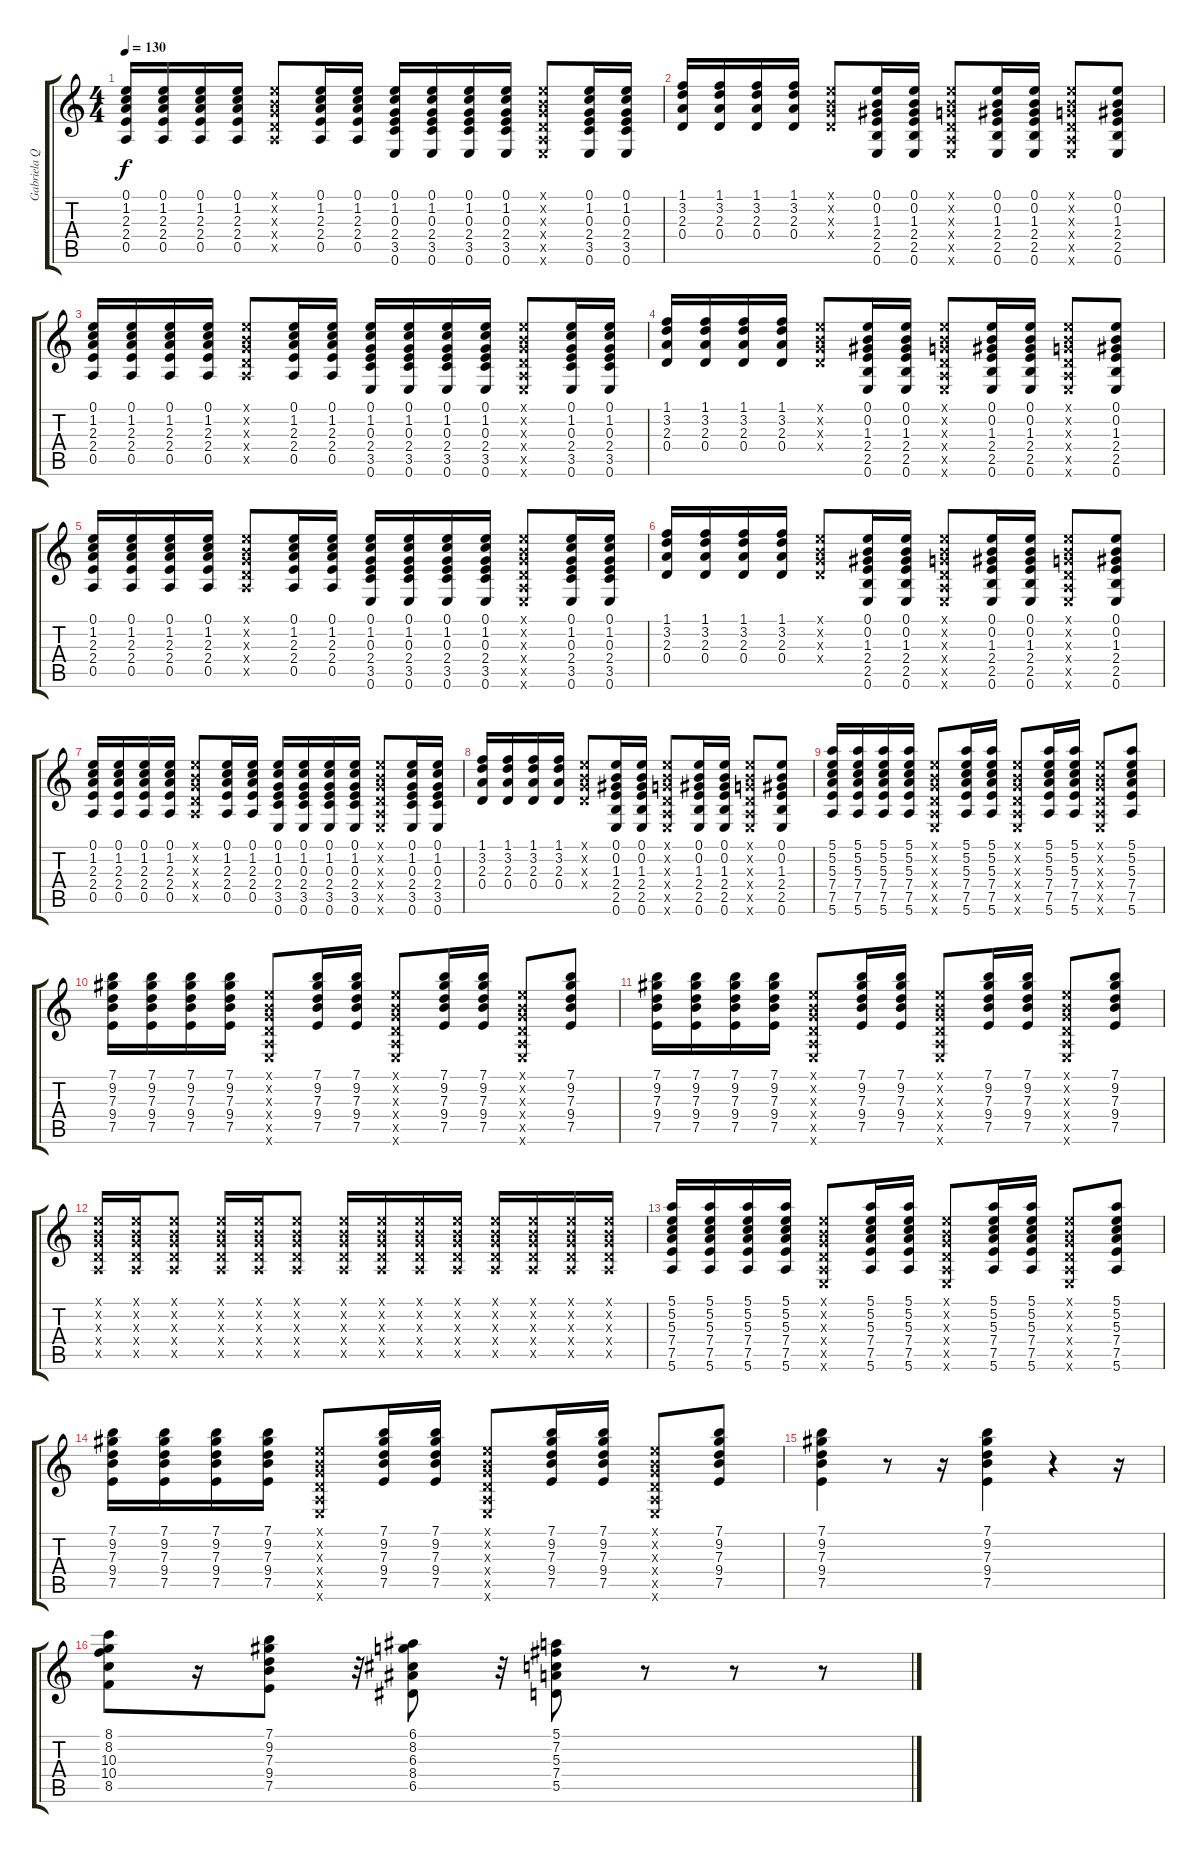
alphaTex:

\track ("Gabriela Quintero" "Gabriela Q") {instrument acousticguitarnylon}
\staff {score tabs}
\tuning (E4 B3 G3 D3 A2 E2) {hide}
\ts (4 4)
\tempo 130
\clef g2
\ks c
(0.1 1.2 2.3 2.4 0.5).16{dy f} (0.1 1.2 2.3 2.4 0.5).16 (0.1 1.2 2.3 2.4 0.5).16 (0.1 1.2 2.3 2.4 0.5).16 (0.1{x} 0.2{x} 0.3{x} 0.4{x} 0.5{x}).8 (0.1 1.2 2.3 2.4 0.5).16 (0.1 1.2 2.3 2.4 0.5).16 (0.1 1.2 0.3 2.4 3.5 0.6).16 (0.1 1.2 0.3 2.4 3.5 0.6).16 (0.1 1.2 0.3 2.4 3.5 0.6).16 (0.1 1.2 0.3 2.4 3.5 0.6).16 (0.1{x} 0.2{x} 0.3{x} 0.4{x} 0.5{x} 0.6{x}).8 (0.1 1.2 0.3 2.4 3.5 0.6).16 (0.1 1.2 0.3 2.4 3.5 0.6).16 |
(1.1 3.2 2.3 0.4).16 (1.1 3.2 2.3 0.4).16 (1.1 3.2 2.3 0.4).16 (1.1 3.2 2.3 0.4).16 (0.1{x} 0.2{x} 0.3{x} 0.4{x}).8 (0.1 0.2 1.3 2.4 2.5 0.6).16 (0.1 0.2 1.3 2.4 2.5 0.6).16 (0.1{x} 0.2{x} 0.3{x} 0.4{x} 0.5{x} 0.6{x}).8 (0.1 0.2 1.3 2.4 2.5 0.6).16 (0.1 0.2 1.3 2.4 2.5 0.6).16 (0.1{x} 0.2{x} 0.3{x} 0.4{x} 0.5{x} 0.6{x}).8 (0.1 0.2 1.3 2.4 2.5 0.6).8 |
(0.1 1.2 2.3 2.4 0.5).16 (0.1 1.2 2.3 2.4 0.5).16 (0.1 1.2 2.3 2.4 0.5).16 (0.1 1.2 2.3 2.4 0.5).16 (0.1{x} 0.2{x} 0.3{x} 0.4{x} 0.5{x}).8 (0.1 1.2 2.3 2.4 0.5).16 (0.1 1.2 2.3 2.4 0.5).16 (0.1 1.2 0.3 2.4 3.5 0.6).16 (0.1 1.2 0.3 2.4 3.5 0.6).16 (0.1 1.2 0.3 2.4 3.5 0.6).16 (0.1 1.2 0.3 2.4 3.5 0.6).16 (0.1{x} 0.2{x} 0.3{x} 0.4{x} 0.5{x} 0.6{x}).8 (0.1 1.2 0.3 2.4 3.5 0.6).16 (0.1 1.2 0.3 2.4 3.5 0.6).16 |
(1.1 3.2 2.3 0.4).16 (1.1 3.2 2.3 0.4).16 (1.1 3.2 2.3 0.4).16 (1.1 3.2 2.3 0.4).16 (0.1{x} 0.2{x} 0.3{x} 0.4{x}).8 (0.1 0.2 1.3 2.4 2.5 0.6).16 (0.1 0.2 1.3 2.4 2.5 0.6).16 (0.1{x} 0.2{x} 0.3{x} 0.4{x} 0.5{x} 0.6{x}).8 (0.1 0.2 1.3 2.4 2.5 0.6).16 (0.1 0.2 1.3 2.4 2.5 0.6).16 (0.1{x} 0.2{x} 0.3{x} 0.4{x} 0.5{x} 0.6{x}).8 (0.1 0.2 1.3 2.4 2.5 0.6).8 |
(0.1 1.2 2.3 2.4 0.5).16 (0.1 1.2 2.3 2.4 0.5).16 (0.1 1.2 2.3 2.4 0.5).16 (0.1 1.2 2.3 2.4 0.5).16 (0.1{x} 0.2{x} 0.3{x} 0.4{x} 0.5{x}).8 (0.1 1.2 2.3 2.4 0.5).16 (0.1 1.2 2.3 2.4 0.5).16 (0.1 1.2 0.3 2.4 3.5 0.6).16 (0.1 1.2 0.3 2.4 3.5 0.6).16 (0.1 1.2 0.3 2.4 3.5 0.6).16 (0.1 1.2 0.3 2.4 3.5 0.6).16 (0.1{x} 0.2{x} 0.3{x} 0.4{x} 0.5{x} 0.6{x}).8 (0.1 1.2 0.3 2.4 3.5 0.6).16 (0.1 1.2 0.3 2.4 3.5 0.6).16 |
(1.1 3.2 2.3 0.4).16 (1.1 3.2 2.3 0.4).16 (1.1 3.2 2.3 0.4).16 (1.1 3.2 2.3 0.4).16 (0.1{x} 0.2{x} 0.3{x} 0.4{x}).8 (0.1 0.2 1.3 2.4 2.5 0.6).16 (0.1 0.2 1.3 2.4 2.5 0.6).16 (0.1{x} 0.2{x} 0.3{x} 0.4{x} 0.5{x} 0.6{x}).8 (0.1 0.2 1.3 2.4 2.5 0.6).16 (0.1 0.2 1.3 2.4 2.5 0.6).16 (0.1{x} 0.2{x} 0.3{x} 0.4{x} 0.5{x} 0.6{x}).8 (0.1 0.2 1.3 2.4 2.5 0.6).8 |
(0.1 1.2 2.3 2.4 0.5).16 (0.1 1.2 2.3 2.4 0.5).16 (0.1 1.2 2.3 2.4 0.5).16 (0.1 1.2 2.3 2.4 0.5).16 (0.1{x} 0.2{x} 0.3{x} 0.4{x} 0.5{x}).8 (0.1 1.2 2.3 2.4 0.5).16 (0.1 1.2 2.3 2.4 0.5).16 (0.1 1.2 0.3 2.4 3.5 0.6).16 (0.1 1.2 0.3 2.4 3.5 0.6).16 (0.1 1.2 0.3 2.4 3.5 0.6).16 (0.1 1.2 0.3 2.4 3.5 0.6).16 (0.1{x} 0.2{x} 0.3{x} 0.4{x} 0.5{x} 0.6{x}).8 (0.1 1.2 0.3 2.4 3.5 0.6).16 (0.1 1.2 0.3 2.4 3.5 0.6).16 |
(1.1 3.2 2.3 0.4).16 (1.1 3.2 2.3 0.4).16 (1.1 3.2 2.3 0.4).16 (1.1 3.2 2.3 0.4).16 (0.1{x} 0.2{x} 0.3{x} 0.4{x}).8 (0.1 0.2 1.3 2.4 2.5 0.6).16 (0.1 0.2 1.3 2.4 2.5 0.6).16 (0.1{x} 0.2{x} 0.3{x} 0.4{x} 0.5{x} 0.6{x}).8 (0.1 0.2 1.3 2.4 2.5 0.6).16 (0.1 0.2 1.3 2.4 2.5 0.6).16 (0.1{x} 0.2{x} 0.3{x} 0.4{x} 0.5{x} 0.6{x}).8 (0.1 0.2 1.3 2.4 2.5 0.6).8 |
(5.1 5.2 5.3 7.4 7.5 5.6).16 (5.1 5.2 5.3 7.4 7.5 5.6).16 (5.1 5.2 5.3 7.4 7.5 5.6).16 (5.1 5.2 5.3 7.4 7.5 5.6).16 (0.1{x} 0.2{x} 0.3{x} 0.4{x} 0.5{x} 0.6{x}).8 (5.1 5.2 5.3 7.4 7.5 5.6).16 (5.1 5.2 5.3 7.4 7.5 5.6).16 (0.1{x} 0.2{x} 0.3{x} 0.4{x} 0.5{x} 0.6{x}).8 (5.1 5.2 5.3 7.4 7.5 5.6).16 (5.1 5.2 5.3 7.4 7.5 5.6).16 (0.1{x} 0.2{x} 0.3{x} 0.4{x} 0.5{x} 0.6{x}).8 (5.1 5.2 5.3 7.4 7.5 5.6).8 |
(7.1 9.2 7.3 9.4 7.5).16 (7.1 9.2 7.3 9.4 7.5).16 (7.1 9.2 7.3 9.4 7.5).16 (7.1 9.2 7.3 9.4 7.5).16 (0.1{x} 0.2{x} 0.3{x} 0.4{x} 0.5{x} 0.6{x}).8 (7.1 9.2 7.3 9.4 7.5).16 (7.1 9.2 7.3 9.4 7.5).16 (0.1{x} 0.2{x} 0.3{x} 0.4{x} 0.5{x} 0.6{x}).8 (7.1 9.2 7.3 9.4 7.5).16 (7.1 9.2 7.3 9.4 7.5).16 (0.1{x} 0.2{x} 0.3{x} 0.4{x} 0.5{x} 0.6{x}).8 (7.1 9.2 7.3 9.4 7.5).8 |
(7.1 9.2 7.3 9.4 7.5).16 (7.1 9.2 7.3 9.4 7.5).16 (7.1 9.2 7.3 9.4 7.5).16 (7.1 9.2 7.3 9.4 7.5).16 (0.1{x} 0.2{x} 0.3{x} 0.4{x} 0.5{x} 0.6{x}).8 (7.1 9.2 7.3 9.4 7.5).16 (7.1 9.2 7.3 9.4 7.5).16 (0.1{x} 0.2{x} 0.3{x} 0.4{x} 0.5{x} 0.6{x}).8 (7.1 9.2 7.3 9.4 7.5).16 (7.1 9.2 7.3 9.4 7.5).16 (0.1{x} 0.2{x} 0.3{x} 0.4{x} 0.5{x} 0.6{x}).8 (7.1 9.2 7.3 9.4 7.5).8 |
(0.1{x} 0.2{x} 0.3{x} 0.4{x} 0.5{x}).16 (0.1{x} 0.2{x} 0.3{x} 0.4{x} 0.5{x}).16 (0.1{x} 0.2{x} 0.3{x} 0.4{x} 0.5{x}).8 (0.1{x} 0.2{x} 0.3{x} 0.4{x} 0.5{x}).16 (0.1{x} 0.2{x} 0.3{x} 0.4{x} 0.5{x}).16 (0.1{x} 0.2{x} 0.3{x} 0.4{x} 0.5{x}).8 (0.1{x} 0.2{x} 0.3{x} 0.4{x} 0.5{x}).16 (0.1{x} 0.2{x} 0.3{x} 0.4{x} 0.5{x}).16 (0.1{x} 0.2{x} 0.3{x} 0.4{x} 0.5{x}).16 (0.1{x} 0.2{x} 0.3{x} 0.4{x} 0.5{x}).16 (0.1{x} 0.2{x} 0.3{x} 0.4{x} 0.5{x}).16 (0.1{x} 0.2{x} 0.3{x} 0.4{x} 0.5{x}).16 (0.1{x} 0.2{x} 0.3{x} 0.4{x} 0.5{x}).16 (0.1{x} 0.2{x} 0.3{x} 0.4{x} 0.5{x}).16 |
(5.1 5.2 5.3 7.4 7.5 5.6).16 (5.1 5.2 5.3 7.4 7.5 5.6).16 (5.1 5.2 5.3 7.4 7.5 5.6).16 (5.1 5.2 5.3 7.4 7.5 5.6).16 (0.1{x} 0.2{x} 0.3{x} 0.4{x} 0.5{x} 0.6{x}).8 (5.1 5.2 5.3 7.4 7.5 5.6).16 (5.1 5.2 5.3 7.4 7.5 5.6).16 (0.1{x} 0.2{x} 0.3{x} 0.4{x} 0.5{x} 0.6{x}).8 (5.1 5.2 5.3 7.4 7.5 5.6).16 (5.1 5.2 5.3 7.4 7.5 5.6).16 (0.1{x} 0.2{x} 0.3{x} 0.4{x} 0.5{x} 0.6{x}).8 (5.1 5.2 5.3 7.4 7.5 5.6).8 |
(7.1 9.2 7.3 9.4 7.5).16 (7.1 9.2 7.3 9.4 7.5).16 (7.1 9.2 7.3 9.4 7.5).16 (7.1 9.2 7.3 9.4 7.5).16 (0.1{x} 0.2{x} 0.3{x} 0.4{x} 0.5{x} 0.6{x}).8 (7.1 9.2 7.3 9.4 7.5).16 (7.1 9.2 7.3 9.4 7.5).16 (0.1{x} 0.2{x} 0.3{x} 0.4{x} 0.5{x} 0.6{x}).8 (7.1 9.2 7.3 9.4 7.5).16 (7.1 9.2 7.3 9.4 7.5).16 (0.1{x} 0.2{x} 0.3{x} 0.4{x} 0.5{x} 0.6{x}).8 (7.1 9.2 7.3 9.4 7.5).8 |
(7.1 9.2 7.3 9.4 7.5).4 r.8 r.16 (7.1 9.2 7.3 9.4 7.5).4 r.4 r.16 |
(8.1 8.2 10.3 10.4 8.5).8 r.16 (7.1 9.2 7.3 9.4 7.5).8 r.32 (6.1 8.2 6.3 8.4 6.5).8 r.32 (5.1 7.2 5.3 7.4 5.5).8 r.8 r.8 r.8
